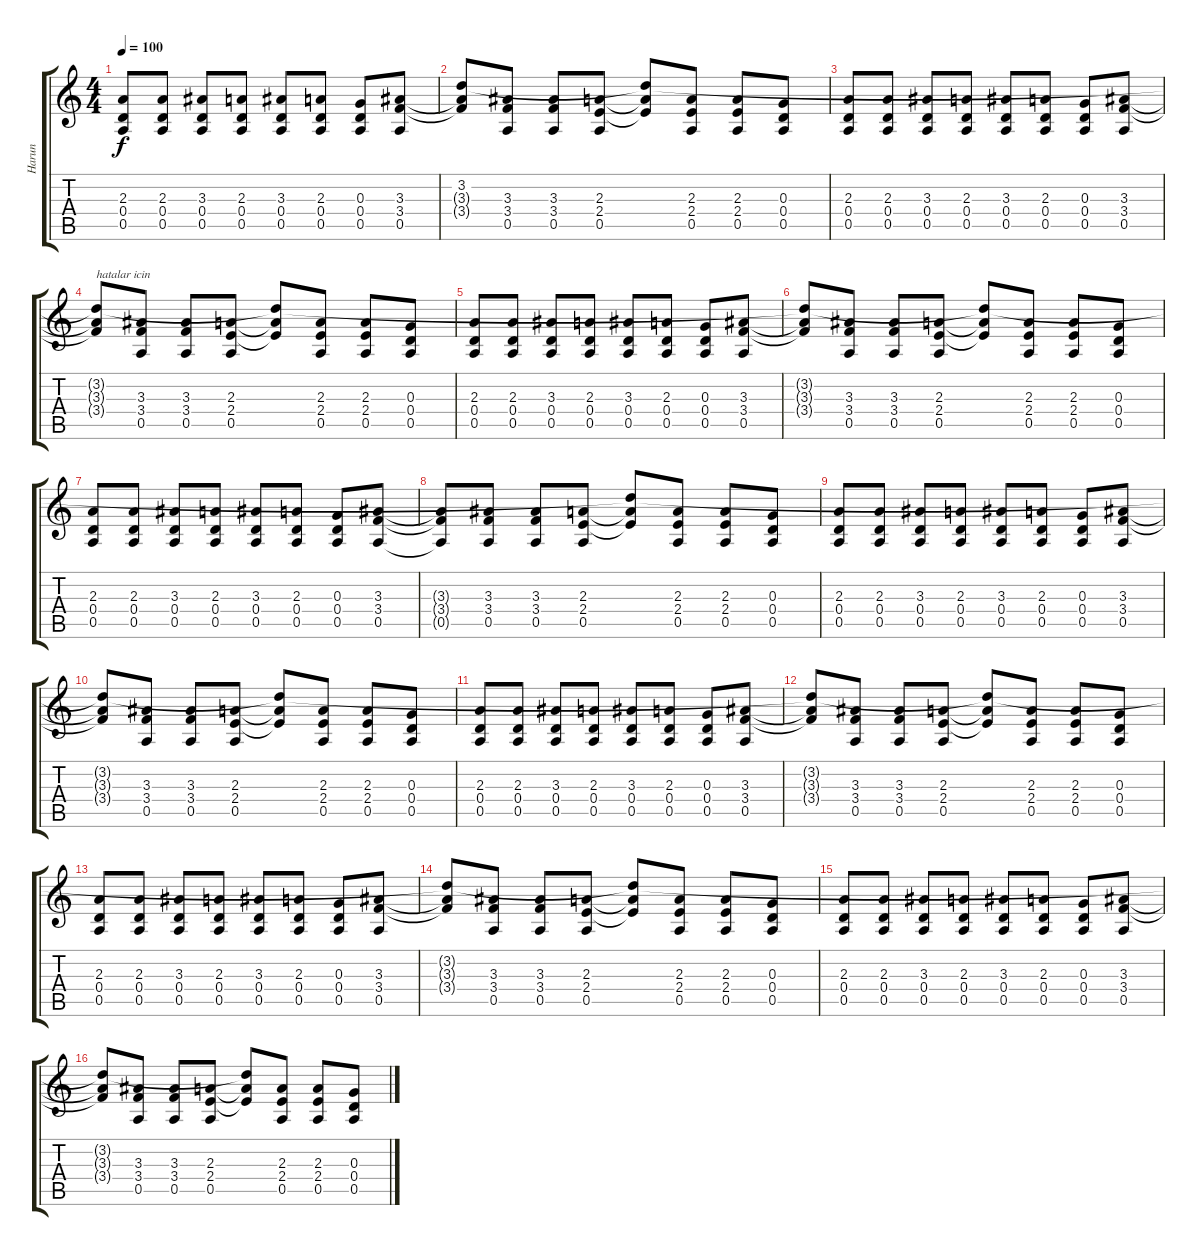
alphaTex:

\track ("Harun" "Harun") {instrument overdrivenguitar}
\staff {score tabs}
\tuning (E4 B3 G3 D3 A2 E2) {hide}
\ts (4 4)
\tempo 100
\clef g2
\ks c
(2.3 0.4 0.5).8{dy f instrument overdrivenguitar} (2.3 0.4 0.5).8 (3.3 0.4 0.5).8 (2.3 0.4 0.5).8 (3.3 0.4 0.5).8 (2.3 0.4 0.5).8 (0.3 0.4 0.5).8 (3.3 3.4 0.5).8 |
(3.2 3.3{t} 3.4{t}).8 (3.3 3.4 0.5).8 (3.3 3.4 0.5).8 (2.3 2.4 0.5).8 (3.2{t} 2.3{t} 2.4{t}).8 (2.3 2.4 0.5).8 (2.3 2.4 0.5).8 (0.3 0.4 0.5).8 |
(2.3 0.4 0.5).8 (2.3 0.4 0.5).8 (3.3 0.4 0.5).8 (2.3 0.4 0.5).8 (3.3 0.4 0.5).8 (2.3 0.4 0.5).8 (0.3 0.4 0.5).8 (3.3 3.4 0.5).8 |
(3.2{t} 3.3{t} 3.4{t}).8{txt "hatalar icin"} (3.3 3.4 0.5).8 (3.3 3.4 0.5).8 (2.3 2.4 0.5).8 (3.2{t} 2.3{t} 2.4{t}).8 (2.3 2.4 0.5).8 (2.3 2.4 0.5).8 (0.3 0.4 0.5).8 |
(2.3 0.4 0.5).8 (2.3 0.4 0.5).8 (3.3 0.4 0.5).8 (2.3 0.4 0.5).8 (3.3 0.4 0.5).8 (2.3 0.4 0.5).8 (0.3 0.4 0.5).8 (3.3 3.4 0.5).8 |
(3.2{t} 3.3{t} 3.4{t}).8 (3.3 3.4 0.5).8 (3.3 3.4 0.5).8 (2.3 2.4 0.5).8 (3.2{t} 2.3{t} 2.4{t}).8 (2.3 2.4 0.5).8 (2.3 2.4 0.5).8 (0.3 0.4 0.5).8 |
(2.3 0.4 0.5).8 (2.3 0.4 0.5).8 (3.3 0.4 0.5).8 (2.3 0.4 0.5).8 (3.3 0.4 0.5).8 (2.3 0.4 0.5).8 (0.3 0.4 0.5).8 (3.3 3.4 0.5).8 |
(3.3{t} 3.4{t} 0.5{t}).8 (3.3 3.4 0.5).8 (3.3 3.4 0.5).8 (2.3 2.4 0.5).8 (3.2{t} 2.3{t} 2.4{t}).8 (2.3 2.4 0.5).8 (2.3 2.4 0.5).8 (0.3 0.4 0.5).8 |
(2.3 0.4 0.5).8 (2.3 0.4 0.5).8 (3.3 0.4 0.5).8 (2.3 0.4 0.5).8 (3.3 0.4 0.5).8 (2.3 0.4 0.5).8 (0.3 0.4 0.5).8 (3.3 3.4 0.5).8 |
(3.2{t} 3.3{t} 3.4{t}).8 (3.3 3.4 0.5).8 (3.3 3.4 0.5).8 (2.3 2.4 0.5).8 (3.2{t} 2.3{t} 2.4{t}).8 (2.3 2.4 0.5).8 (2.3 2.4 0.5).8 (0.3 0.4 0.5).8 |
(2.3 0.4 0.5).8 (2.3 0.4 0.5).8 (3.3 0.4 0.5).8 (2.3 0.4 0.5).8 (3.3 0.4 0.5).8 (2.3 0.4 0.5).8 (0.3 0.4 0.5).8 (3.3 3.4 0.5).8 |
(3.2{t} 3.3{t} 3.4{t}).8 (3.3 3.4 0.5).8 (3.3 3.4 0.5).8 (2.3 2.4 0.5).8 (3.2{t} 2.3{t} 2.4{t}).8 (2.3 2.4 0.5).8 (2.3 2.4 0.5).8 (0.3 0.4 0.5).8 |
(2.3 0.4 0.5).8 (2.3 0.4 0.5).8 (3.3 0.4 0.5).8 (2.3 0.4 0.5).8 (3.3 0.4 0.5).8 (2.3 0.4 0.5).8 (0.3 0.4 0.5).8 (3.3 3.4 0.5).8 |
(3.2{t} 3.3{t} 3.4{t}).8 (3.3 3.4 0.5).8 (3.3 3.4 0.5).8 (2.3 2.4 0.5).8 (3.2{t} 2.3{t} 2.4{t}).8 (2.3 2.4 0.5).8 (2.3 2.4 0.5).8 (0.3 0.4 0.5).8 |
(2.3 0.4 0.5).8 (2.3 0.4 0.5).8 (3.3 0.4 0.5).8 (2.3 0.4 0.5).8 (3.3 0.4 0.5).8 (2.3 0.4 0.5).8 (0.3 0.4 0.5).8 (3.3 3.4 0.5).8 |
(3.2{t} 3.3{t} 3.4{t}).8 (3.3 3.4 0.5).8 (3.3 3.4 0.5).8 (2.3 2.4 0.5).8 (3.2{t} 2.3{t} 2.4{t}).8 (2.3 2.4 0.5).8 (2.3 2.4 0.5).8 (0.3 0.4 0.5).8
